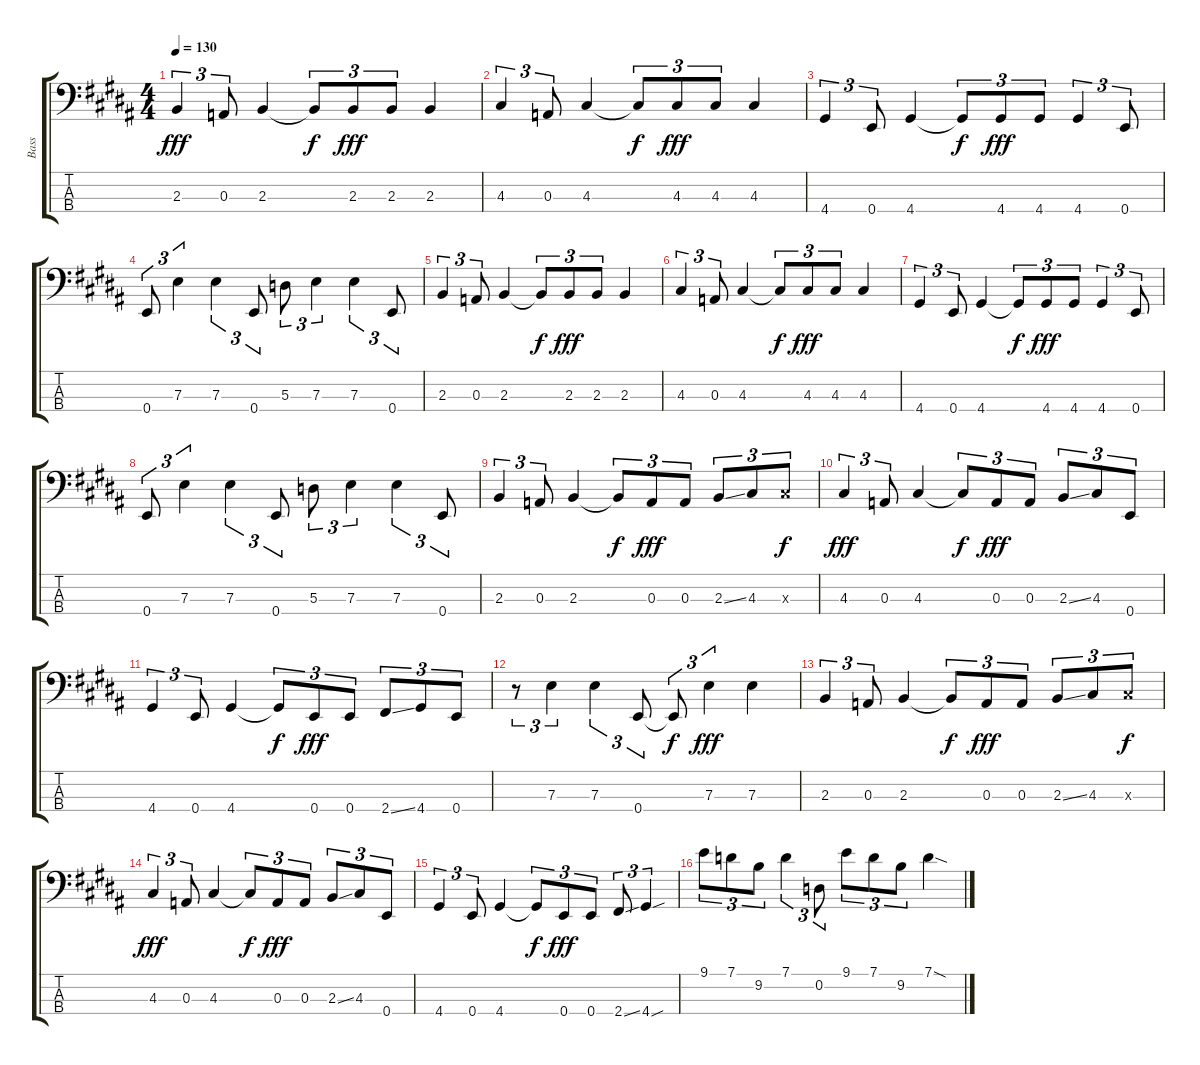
\track ("Bass" "Bass") {instrument electricbasspick}
\staff {score tabs}
\tuning (G2 D2 A1 E1) {hide}
\ts (4 4)
\tempo 130
\clef f4
\ks b
2.3.4{tu (3 2) dy fff} 0.3.8{tu (3 2)} 2.3.4 2.3{t}.8{tu (3 2) dy f} 2.3.8{tu (3 2) dy fff} 2.3.8{tu (3 2)} 2.3.4 |
4.3.4{tu (3 2)} 0.3.8{tu (3 2)} 4.3.4 4.3{t}.8{tu (3 2) dy f} 4.3.8{tu (3 2) dy fff} 4.3.8{tu (3 2)} 4.3.4 |
4.4.4{tu (3 2)} 0.4.8{tu (3 2)} 4.4.4 4.4{t}.8{tu (3 2) dy f} 4.4.8{tu (3 2) dy fff} 4.4.8{tu (3 2)} 4.4.4{tu (3 2)} 0.4.8{tu (3 2)} |
0.4.8{tu (3 2)} 7.3.4{tu (3 2)} 7.3.4{tu (3 2)} 0.4.8{tu (3 2)} 5.3.8{tu (3 2)} 7.3.4{tu (3 2)} 7.3.4{tu (3 2)} 0.4.8{tu (3 2)} |
2.3.4{tu (3 2)} 0.3.8{tu (3 2)} 2.3.4 2.3{t}.8{tu (3 2) dy f} 2.3.8{tu (3 2) dy fff} 2.3.8{tu (3 2)} 2.3.4 |
4.3.4{tu (3 2)} 0.3.8{tu (3 2)} 4.3.4 4.3{t}.8{tu (3 2) dy f} 4.3.8{tu (3 2) dy fff} 4.3.8{tu (3 2)} 4.3.4 |
4.4.4{tu (3 2)} 0.4.8{tu (3 2)} 4.4.4 4.4{t}.8{tu (3 2) dy f} 4.4.8{tu (3 2) dy fff} 4.4.8{tu (3 2)} 4.4.4{tu (3 2)} 0.4.8{tu (3 2)} |
0.4.8{tu (3 2)} 7.3.4{tu (3 2)} 7.3.4{tu (3 2)} 0.4.8{tu (3 2)} 5.3.8{tu (3 2)} 7.3.4{tu (3 2)} 7.3.4{tu (3 2)} 0.4.8{tu (3 2)} |
2.3.4{tu (3 2)} 0.3.8{tu (3 2)} 2.3.4 2.3{t}.8{tu (3 2) dy f} 0.3.8{tu (3 2) dy fff} 0.3.8{tu (3 2)} 2.3{ss}.8{tu (3 2)} 4.3.8{tu (3 2)} 4.3{x}.8{tu (3 2) dy f} |
4.3.4{tu (3 2) dy fff} 0.3.8{tu (3 2)} 4.3.4 4.3{t}.8{tu (3 2) dy f} 0.3.8{tu (3 2) dy fff} 0.3.8{tu (3 2)} 2.3{ss}.8{tu (3 2)} 4.3.8{tu (3 2)} 0.4.8{tu (3 2)} |
4.4.4{tu (3 2)} 0.4.8{tu (3 2)} 4.4.4 4.4{t}.8{tu (3 2) dy f} 0.4.8{tu (3 2) dy fff} 0.4.8{tu (3 2)} 2.4{ss}.8{tu (3 2)} 4.4.8{tu (3 2)} 0.4.8{tu (3 2)} |
r.8{tu (3 2)} 7.3.4{tu (3 2)} 7.3.4{tu (3 2)} 0.4.8{tu (3 2)} 0.4{t}.8{tu (3 2) dy f} 7.3.4{tu (3 2) dy fff} 7.3.4 |
2.3.4{tu (3 2)} 0.3.8{tu (3 2)} 2.3.4 2.3{t}.8{tu (3 2) dy f} 0.3.8{tu (3 2) dy fff} 0.3.8{tu (3 2)} 2.3{ss}.8{tu (3 2)} 4.3.8{tu (3 2)} 4.3{x}.8{tu (3 2) dy f} |
4.3.4{tu (3 2) dy fff} 0.3.8{tu (3 2)} 4.3.4 4.3{t}.8{tu (3 2) dy f} 0.3.8{tu (3 2) dy fff} 0.3.8{tu (3 2)} 2.3{ss}.8{tu (3 2)} 4.3.8{tu (3 2)} 0.4.8{tu (3 2)} |
4.4.4{tu (3 2)} 0.4.8{tu (3 2)} 4.4.4 4.4{t}.8{tu (3 2) dy f} 0.4.8{tu (3 2) dy fff} 0.4.8{tu (3 2)} 2.4{ss}.8{tu (3 2)} 4.4{sou}.4{tu (3 2)} |
9.1.8{tu (3 2)} 7.1.8{tu (3 2)} 9.2.8{tu (3 2)} 7.1.4{tu (3 2)} 0.2.8{tu (3 2)} 9.1.8{tu (3 2)} 7.1.8{tu (3 2)} 9.2.8{tu (3 2)} 7.1{sod}.4
